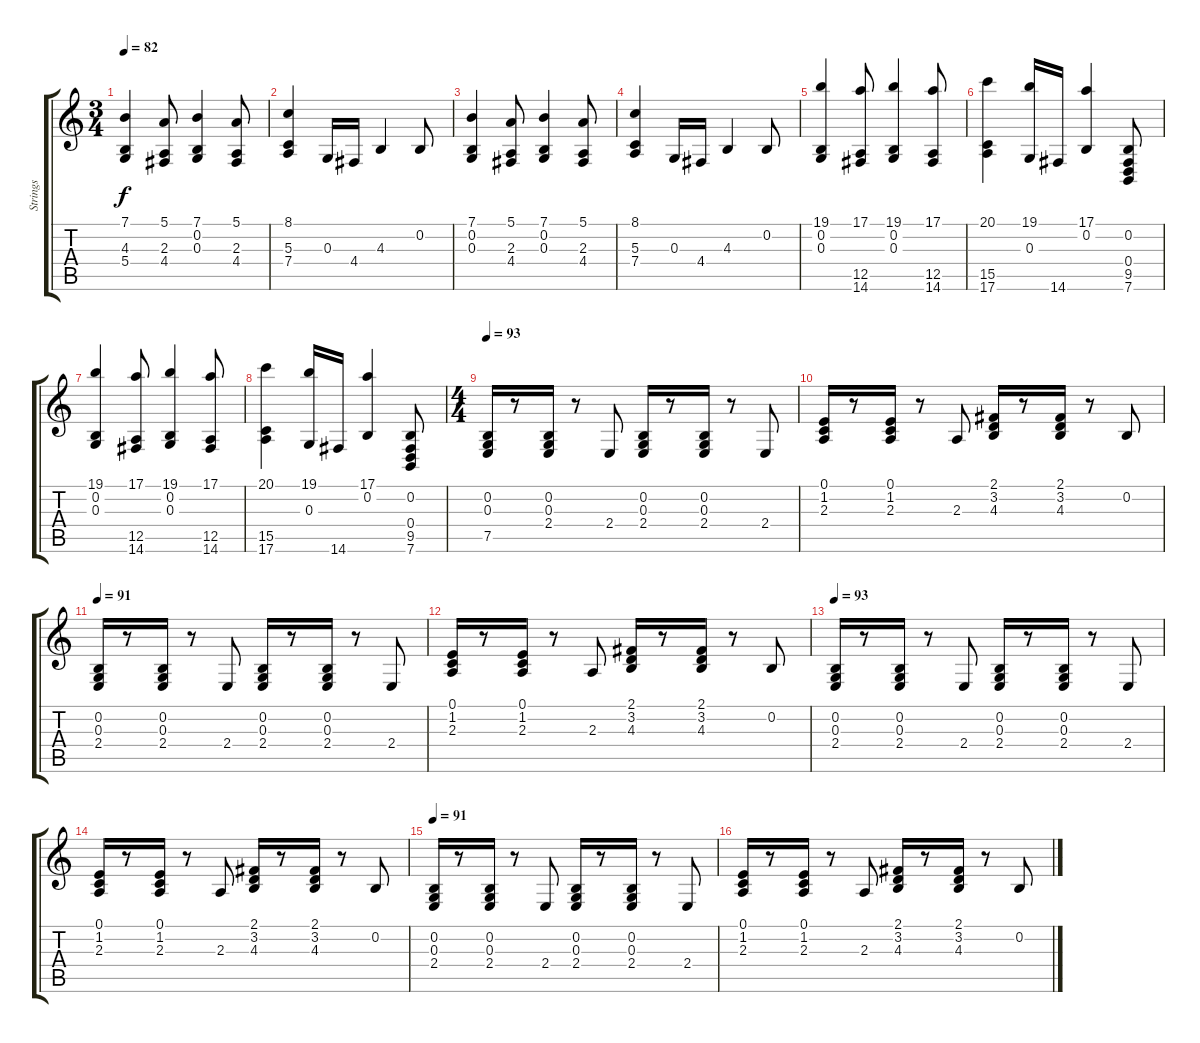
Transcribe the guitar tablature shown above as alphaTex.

\track ("Strings" "Strings") {instrument stringensemble1}
\staff {score tabs}
\tuning (E4 B3 G3 D3 A2 E2) {hide}
\ts (3 4)
\tempo 82
\clef g2
\ks c
(7.1 4.3 5.4).4{dy f instrument stringensemble1} (5.1 2.3 4.4).8 (7.1 0.2 0.3).4 (5.1 2.3 4.4).8 |
(8.1 5.3 7.4).4 0.3.16 4.4.16 4.3.4 0.2.8 |
(7.1 0.2 0.3).4 (5.1 2.3 4.4).8 (7.1 0.2 0.3).4 (5.1 2.3 4.4).8 |
(8.1 5.3 7.4).4 0.3.16 4.4.16 4.3.4 0.2.8 |
(19.1 0.2 0.3).4 (17.1 12.5 14.6).8 (19.1 0.2 0.3).4 (17.1 12.5 14.6).8 |
(20.1 15.5 17.6).4 (19.1 0.3).16 14.6.16 (17.1 0.2).4 (0.2 0.4 9.5 7.6).8 |
(19.1 0.2 0.3).4 (17.1 12.5 14.6).8 (19.1 0.2 0.3).4 (17.1 12.5 14.6).8 |
(20.1 15.5 17.6).4 (19.1 0.3).16 14.6.16 (17.1 0.2).4 (0.2 0.4 9.5 7.6).8 |
\ts (4 4)
\tempo 93
(0.2 0.3 7.5).16 r.8 (0.2 0.3 2.4).16 r.8 2.4.8 (0.2 0.3 2.4).16 r.8 (0.2 0.3 2.4).16 r.8 2.4.8 |
(0.1 1.2 2.3).16 r.8 (0.1 1.2 2.3).16 r.8 2.3.8 (2.1 3.2 4.3).16 r.8 (2.1 3.2 4.3).16 r.8 0.2.8 |
\tempo 91
(0.2 0.3 2.4).16 r.8 (0.2 0.3 2.4).16 r.8 2.4.8 (0.2 0.3 2.4).16 r.8 (0.2 0.3 2.4).16 r.8 2.4.8 |
(0.1 1.2 2.3).16 r.8 (0.1 1.2 2.3).16 r.8 2.3.8 (2.1 3.2 4.3).16 r.8 (2.1 3.2 4.3).16 r.8 0.2.8 |
\tempo 93
(0.2 0.3 2.4).16 r.8 (0.2 0.3 2.4).16 r.8 2.4.8 (0.2 0.3 2.4).16 r.8 (0.2 0.3 2.4).16 r.8 2.4.8 |
(0.1 1.2 2.3).16 r.8 (0.1 1.2 2.3).16 r.8 2.3.8 (2.1 3.2 4.3).16 r.8 (2.1 3.2 4.3).16 r.8 0.2.8 |
\tempo 91
(0.2 0.3 2.4).16 r.8 (0.2 0.3 2.4).16 r.8 2.4.8 (0.2 0.3 2.4).16 r.8 (0.2 0.3 2.4).16 r.8 2.4.8 |
(0.1 1.2 2.3).16 r.8 (0.1 1.2 2.3).16 r.8 2.3.8 (2.1 3.2 4.3).16 r.8 (2.1 3.2 4.3).16 r.8 0.2.8
